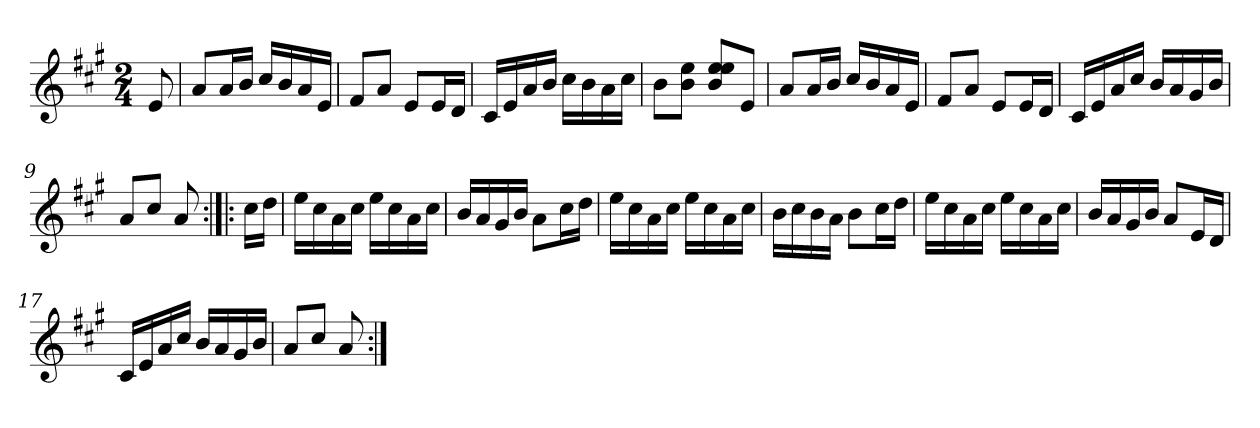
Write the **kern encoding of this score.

**kern
*part1
*staff1
*clefG2
*k[f#c#g#]
*A:
*M2/4
=1
8e/
=2
8a/L
16a/L
16b/JJ
16cc#/LL
16b/
16a/
16e/JJ
=3
8f#/L
8a/J
8e/L
16e/L
16d/JJ
=4
16c#/LL
16e/
16a/
16b/JJ
16cc#\LL
16b\
16a\
16cc#\JJ
=5
8b\L
8b\ 8ee\J
8b/ 8ee/ 8ee/L
8e/J
=6
8a/L
16a/L
16b/JJ
16cc#/LL
16b/
16a/
16e/JJ
=7
8f#/L
8a/J
8e/L
16e/L
16d/JJ
=8
16c#/LL
16e/
16a/
16cc#/JJ
16b/LL
16a/
16g#/
16b/JJ
!!LO:LB:g=z
=9
8a/L
8cc#/J
8a/
=10:|!|:
16cc#\LL
16dd\JJ
=11
16ee\LL
16cc#\
16a\
16cc#\JJ
16ee\LL
16cc#\
16a\
16cc#\JJ
=12
16b/LL
16a/
16g#/
16b/JJ
8a\L
16cc#\L
16dd\JJ
=13
16ee\LL
16cc#\
16a\
16cc#\JJ
16ee\LL
16cc#\
16a\
16cc#\JJ
=14
16b\LL
16cc#\
16b\
16a\JJ
8b\L
16cc#\L
16dd\JJ
=15
16ee\LL
16cc#\
16a\
16cc#\JJ
16ee\LL
16cc#\
16a\
16cc#\JJ
!!LO:LB:g=z
=16
16b/LL
16a/
16g#/
16b/JJ
8a/L
16e/L
16d/JJ
=17
16c#/LL
16e/
16a/
16cc#/JJ
16b/LL
16a/
16g#/
16b/JJ
=18
8a/L
8cc#/J
8a/
=:|!
*-
